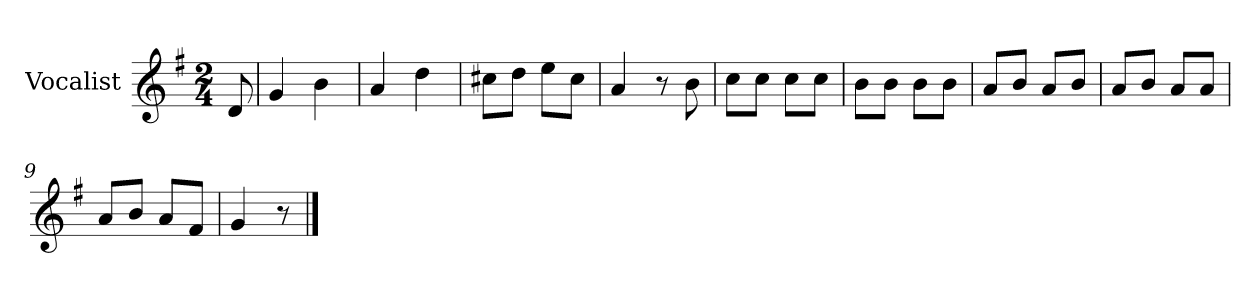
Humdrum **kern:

**kern
*part1
*staff1
*I"Vocalist
*k[f#]
*G:
*M2/4
=
8d
=1
4g
4b
=2
4a
4dd
=3
8cc#XL
8ddJ
8eeL
8cc#J
=4
4a
8r
8b
=5
8ccL
8ccJ
8ccL
8ccJ
=6
8bL
8bJ
8bL
8bJ
=7
8aL
8bJ
8aL
8bJ
=8
8aL
8bJ
8aL
8aJ
=9
8aL
8bJ
8aL
8f#J
=10
4g
8r
==
*-
